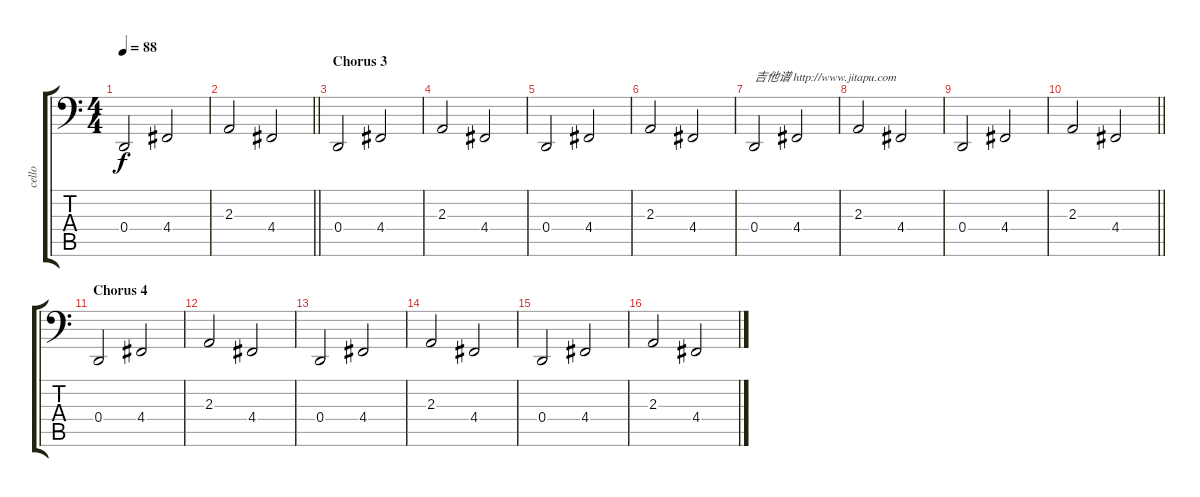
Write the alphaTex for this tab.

\track ("cello" "cello") {instrument cello}
\staff {score tabs}
\tuning (E3 B2 G2 D2 A1 E1) {hide}
\ts (4 4)
\tempo 88
\clef f4
\ks c
0.4.2{dy f} 4.4.2 |
\barLineRight lightlight
2.3.2 4.4.2 |
\section ("" "Chorus 3")
0.4.2 4.4.2 |
2.3.2 4.4.2 |
0.4.2 4.4.2 |
2.3.2 4.4.2 |
0.4.2{txt "吉他谱 http://www.jitapu.com"} 4.4.2 |
2.3.2 4.4.2 |
0.4.2 4.4.2 |
\barLineRight lightlight
2.3.2 4.4.2 |
\section ("" "Chorus 4")
0.4.2 4.4.2 |
2.3.2 4.4.2 |
0.4.2 4.4.2 |
2.3.2 4.4.2 |
0.4.2 4.4.2 |
2.3.2 4.4.2
